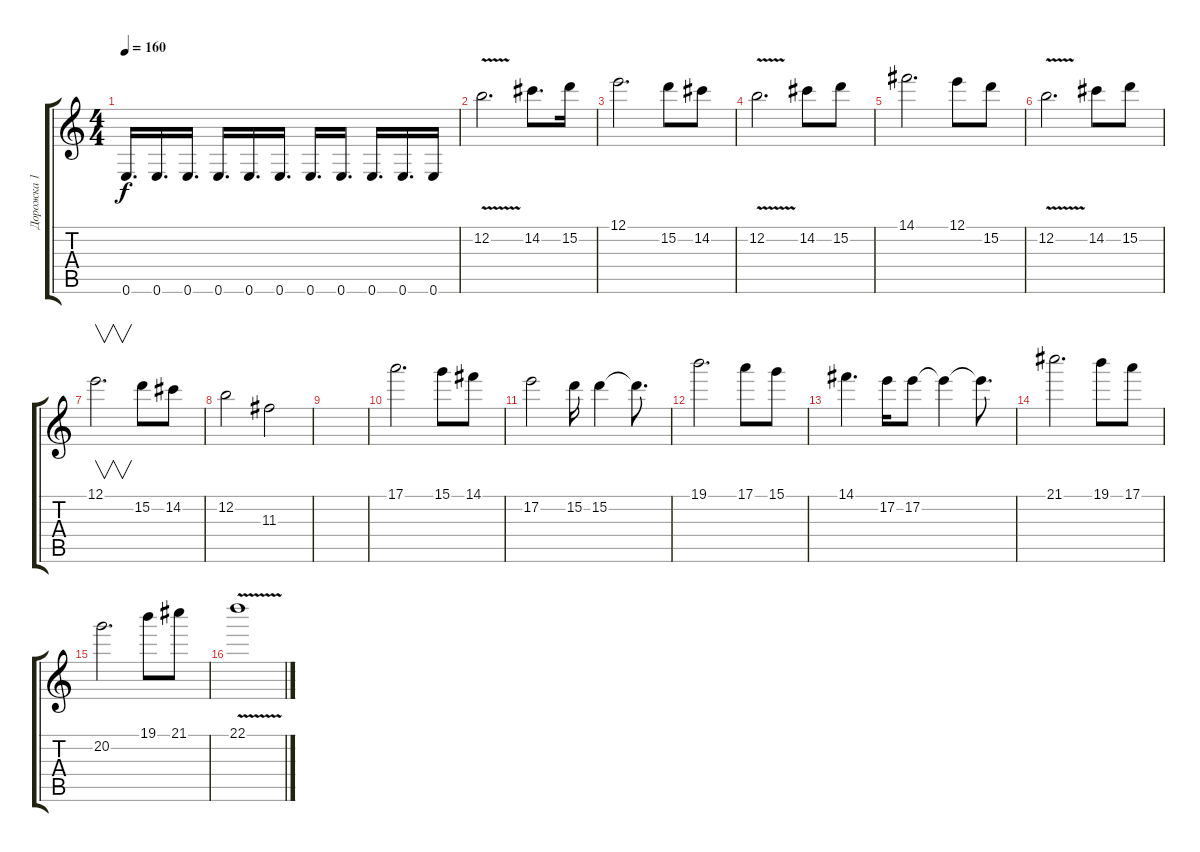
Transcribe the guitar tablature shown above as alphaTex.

\track ("Дорожка 1" "Дорожка 1") {instrument distortionguitar}
\staff {score tabs}
\tuning (E4 B3 G3 D3 A2 E2) {hide}
\ts (4 4)
\tempo 160
\clef g2
\ks c
0.6.16{d dy f} 0.6.16{d} 0.6.16{d} 0.6.16{d} 0.6.16{d} 0.6.16{d} 0.6.16{d} 0.6.16{d} 0.6.16{d} 0.6.16{d} 0.6.16 |
12.2{v}.2{d} 14.2.8{d} 15.2.16 |
12.1.2{d} 15.2.8 14.2.8 |
12.2{v}.2{d} 14.2.8 15.2.8 |
14.1.2{d} 12.1.8 15.2.8 |
12.2{v}.2{d} 14.2.8 15.2.8 |
12.1.2{v d} 15.2.8 14.2.8 |
12.2.2 11.3.2 |
|
17.1.2{d} 15.1.8 14.1.8 |
17.2.2 15.2.16 15.2.4 15.2{t}.8{d} |
19.1.2{d} 17.1.8 15.1.8 |
14.1.4{d} 17.2.16 17.2.8 17.2{t}.4 17.2{t}.8{d} |
21.1.2{d} 19.1.8 17.1.8 |
20.2.2{d} 19.1.8 21.1.8 |
22.1{v}.1
